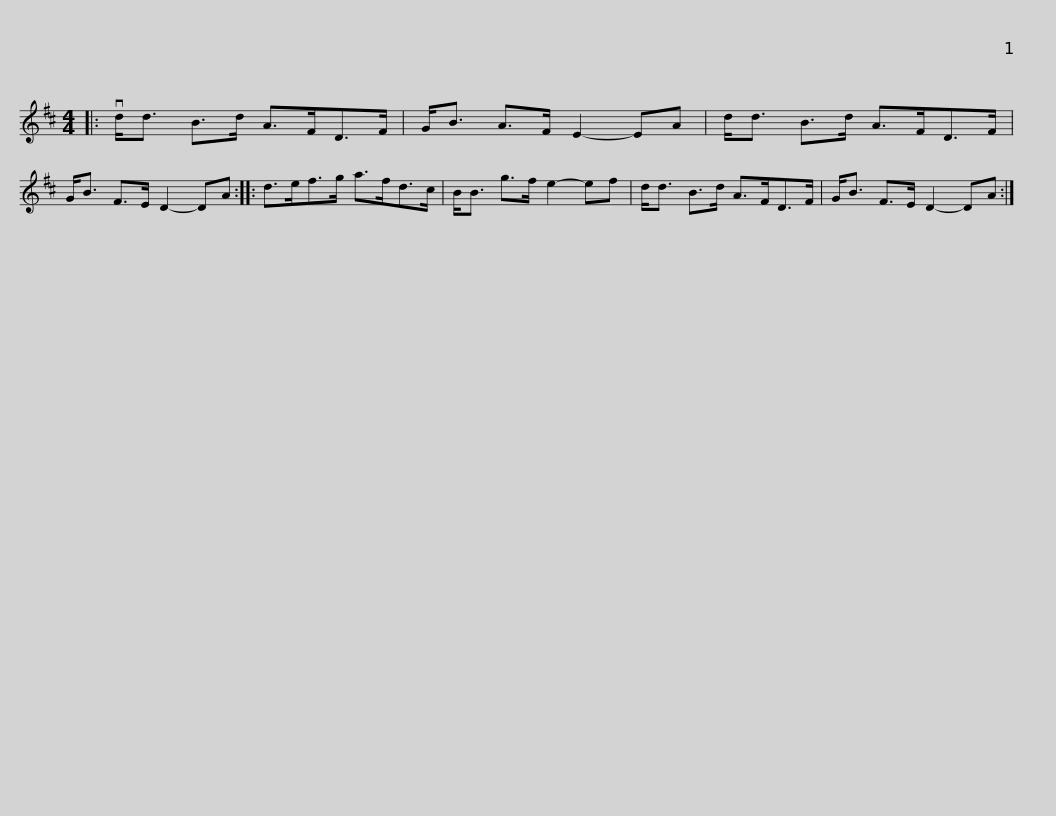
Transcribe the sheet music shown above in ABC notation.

X:1
L:1/8
M:4/4
I:linebreak $
K:D
V:1 treble
V:1
|: vd<d B>d A>FD>F | G<B A>F E2- EA | d<d B>d A>FD>F | G<B F>E D2- DA ::$ d>ef>g a>fd>c | %5
 B<B g>f e2- ef | d<d B>d A>FD>F | G<B F>E D2- DA :| %8
